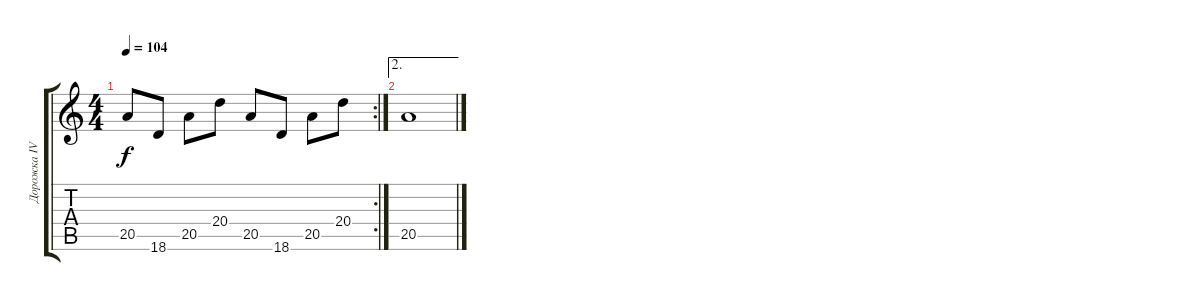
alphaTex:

\track ("Дорожка IV" "Дорожка IV") {instrument lead1square}
\staff {score tabs}
\tuning (Ab4 Eb4 B3 Gb3 Db3 Ab2) {hide}
\rc 2
\ts (4 4)
\tempo 104
\clef g2
\ks c
20.5.8{dy f} 18.6.8 20.5.8 20.4.8 20.5.8 18.6.8 20.5.8 20.4.8 |
\ae 2
20.5.1
